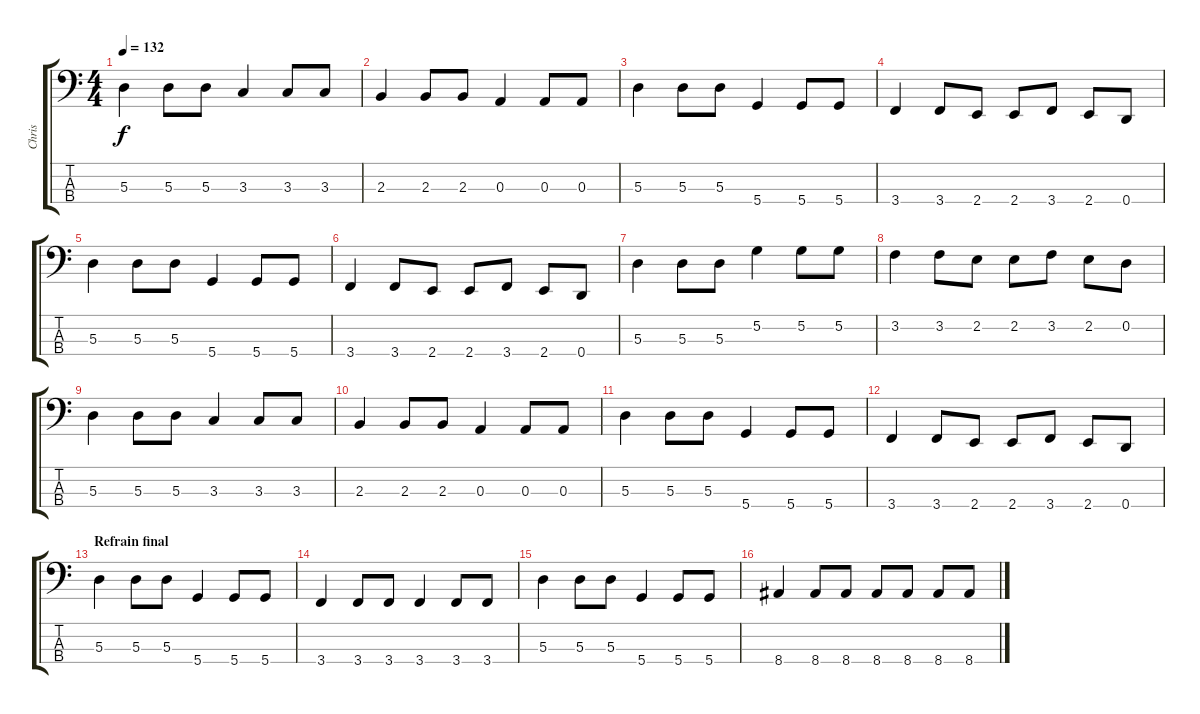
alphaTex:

\track ("Chris" "Chris") {instrument slapbass1}
\staff {score tabs}
\tuning (G2 D2 A1 D1) {hide}
\ts (4 4)
\tempo 132
\clef f4
\ks c
5.3.4{dy f} 5.3.8 5.3.8 3.3.4 3.3.8 3.3.8 |
2.3.4 2.3.8 2.3.8 0.3.4 0.3.8 0.3.8 |
5.3.4 5.3.8 5.3.8 5.4.4 5.4.8 5.4.8 |
3.4.4 3.4.8 2.4.8 2.4.8 3.4.8 2.4.8 0.4.8 |
5.3.4 5.3.8 5.3.8 5.4.4 5.4.8 5.4.8 |
3.4.4 3.4.8 2.4.8 2.4.8 3.4.8 2.4.8 0.4.8 |
5.3.4 5.3.8 5.3.8 5.2.4 5.2.8 5.2.8 |
3.2.4 3.2.8 2.2.8 2.2.8 3.2.8 2.2.8 0.2.8 |
5.3.4 5.3.8 5.3.8 3.3.4 3.3.8 3.3.8 |
2.3.4 2.3.8 2.3.8 0.3.4 0.3.8 0.3.8 |
5.3.4 5.3.8 5.3.8 5.4.4 5.4.8 5.4.8 |
3.4.4 3.4.8 2.4.8 2.4.8 3.4.8 2.4.8 0.4.8 |
\section ("" "Refrain final")
5.3.4 5.3.8 5.3.8 5.4.4 5.4.8 5.4.8 |
3.4.4 3.4.8 3.4.8 3.4.4 3.4.8 3.4.8 |
5.3.4 5.3.8 5.3.8 5.4.4 5.4.8 5.4.8 |
8.4.4 8.4.8 8.4.8 8.4.8 8.4.8 8.4.8 8.4.8
